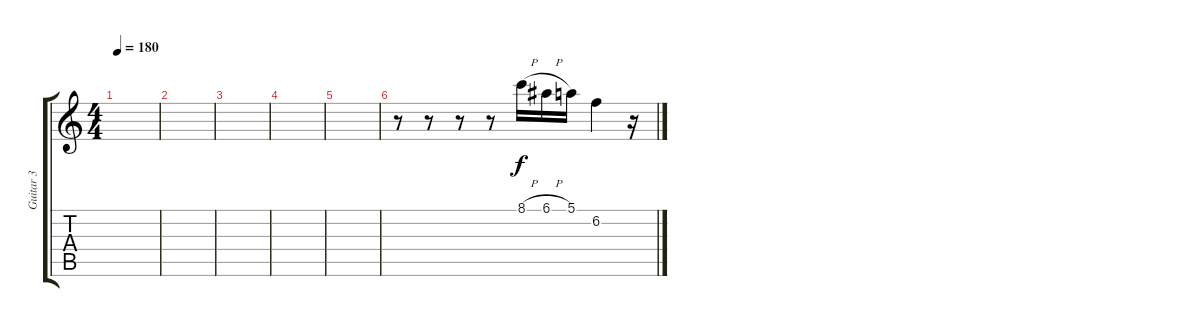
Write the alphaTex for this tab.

\track ("Guitar 3" "Guitar 3") {instrument distortionguitar}
\staff {score tabs}
\tuning (E4 B3 G3 D3 A2 D2) {hide}
\ts (4 4)
\tempo 180
\clef g2
\ks c
|
|
|
|
|
r.8 r.8 r.8 r.8 8.1{h}.16 6.1{h}.16 5.1.16 6.2.4 r.16
